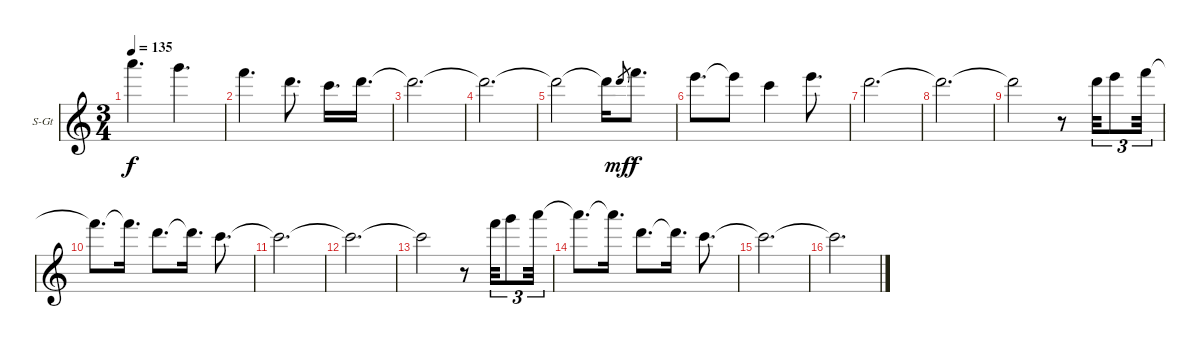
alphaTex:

\bracketExtendMode groupsimilarinstruments
\firstSystemTrackNameOrientation horizontal
\otherSystemsTrackNameOrientation horizontal
\track ("Äîðîæêà 1" "S-Gt") {instrument acousticgrandpiano}
\staff {score}
\tuning (E4 B3 G3 D3 A2 E2)
\displaytranspose 12
\ts (3 4)
\tempo 135
\clef g2
\ks c
17.1{t}.4{d dy f} 15.1.4{d} |
13.1.4{d} 10.1.8{d} 8.1.16{d} 10.1.16{d} |
10.1{t}.2{d} |
10.1{t}.2{d} |
10.1{t}.2 10.1{t}.16 10.1.8{gr dy mf} 13.1.8{d dy f} |
12.1.8{d} 12.1{t}.8 8.1.4 12.1.8{d} |
10.1.2{d} |
10.1{t}.2{d} |
10.1{t}.2 r.8 10.1.32{tu (3 2)} 12.1.8{tu (3 2)} 13.1.32{tu (3 2)} |
13.1{t}.8{d} 13.1{t}.16{d} 10.1.8{d} 10.1{t}.16{d} 8.1.8{d} |
8.1{t}.2{d} |
8.1{t}.2{d} |
8.1{t}.2 r.8 13.1.32{tu (3 2)} 15.1.8{tu (3 2)} 17.1.32{tu (3 2)} |
17.1{t}.8{d} 17.1{t}.16{d} 10.1.8{d} 10.1{t}.16{d} 8.1.8{d} |
8.1{t}.2{d} |
8.1{t}.2{d}
